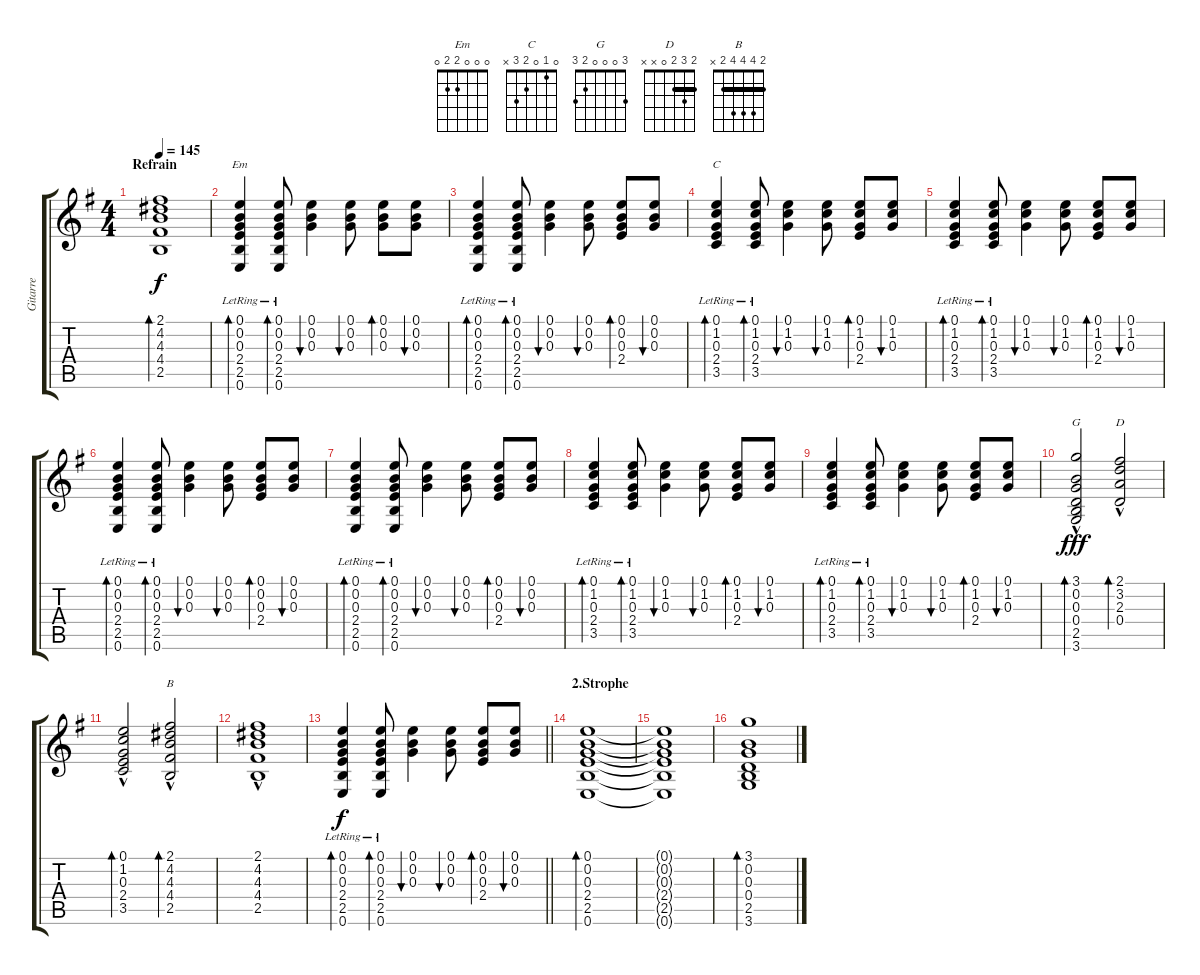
\track ("Gitarre " "Gitarre ") {instrument acousticguitarsteel}
\staff {score tabs}
\tuning (E4 B3 G3 D3 A2 E2) {hide}
\chord ("Em" 0 0 0 2 2 0)
\chord ("C" 0 1 0 2 3 x)
\chord ("G" 3 0 0 0 2 3)
\chord ("D" 2 3 2 0 x x) {barre 2}
\chord ("B" 2 4 4 4 2 x) {barre 2}
\ts (4 4)
\section ("" "Refrain")
\tempo 145
\clef g2
\ks eminor
(2.1 4.2 4.3 4.4 2.5).1{bd 120 dy f} |
(0.1 0.2 0.3 2.4{lr} 2.5{lr} 0.6{lr}).4{bd 30 ch "Em"} (0.1 0.2 0.3 2.4{lr} 2.5{lr} 0.6{lr}).8{bd 30} (0.1 0.2 0.3).4{bu 120} (0.1 0.2 0.3).8{bu 120} (0.1 0.2 0.3).8{bd 120} (0.1 0.2 0.3).8{bu 120} |
(0.1 0.2 0.3 2.4{lr} 2.5{lr} 0.6{lr}).4{bd 30} (0.1 0.2 0.3 2.4{lr} 2.5{lr} 0.6{lr}).8{bd 30} (0.1 0.2 0.3).4{bu 120} (0.1 0.2 0.3).8{bu 120} (0.1 0.2 0.3 2.4).8{bd 120} (0.1 0.2 0.3).8{bu 120} |
(0.1 1.2 0.3 2.4{lr} 3.5{lr}).4{bd 30 ch "C"} (0.1 1.2 0.3 2.4{lr} 3.5{lr}).8{bd 30} (0.1 1.2 0.3).4{bu 30} (0.1 1.2 0.3).8{bu 30} (0.1 1.2 0.3 2.4).8{bd 30} (0.1 1.2 0.3).8{bu 30} |
(0.1 1.2 0.3 2.4{lr} 3.5{lr}).4{bd 30} (0.1 1.2 0.3 2.4{lr} 3.5{lr}).8{bd 30} (0.1 1.2 0.3).4{bu 30} (0.1 1.2 0.3).8{bu 30} (0.1 1.2 0.3 2.4).8{bd 30} (0.1 1.2 0.3).8{bu 30} |
(0.1 0.2 0.3 2.4{lr} 2.5{lr} 0.6{lr}).4{bd 30} (0.1 0.2 0.3 2.4{lr} 2.5{lr} 0.6{lr}).8{bd 30} (0.1 0.2 0.3).4{bu 120} (0.1 0.2 0.3).8{bu 120} (0.1 0.2 0.3 2.4).8{bd 120} (0.1 0.2 0.3).8{bu 120} |
(0.1 0.2 0.3 2.4{lr} 2.5{lr} 0.6{lr}).4{bd 30} (0.1 0.2 0.3 2.4{lr} 2.5{lr} 0.6{lr}).8{bd 30} (0.1 0.2 0.3).4{bu 120} (0.1 0.2 0.3).8{bu 120} (0.1 0.2 0.3 2.4).8{bd 120} (0.1 0.2 0.3).8{bu 120} |
(0.1 1.2 0.3 2.4{lr} 3.5{lr}).4{bd 30} (0.1 1.2 0.3 2.4{lr} 3.5{lr}).8{bd 30} (0.1 1.2 0.3).4{bu 30} (0.1 1.2 0.3).8{bu 30} (0.1 1.2 0.3 2.4).8{bd 30} (0.1 1.2 0.3).8{bu 30} |
(0.1 1.2 0.3 2.4{lr} 3.5{lr}).4{bd 30} (0.1 1.2 0.3 2.4{lr} 3.5{lr}).8{bd 30} (0.1 1.2 0.3).4{bu 30} (0.1 1.2 0.3).8{bu 30} (0.1 1.2 0.3 2.4).8{bd 30} (0.1 1.2 0.3).8{bu 30} |
(3.1{hac} 0.2{hac} 0.3{hac} 0.4{hac} 2.5{hac} 3.6{hac}).2{bd 30 ch "G" dy fff} (2.1{hac} 3.2{hac} 2.3{hac} 0.4{hac}).2{bd 30 ch "D"} |
(0.1{hac} 1.2{hac} 0.3{hac} 2.4{hac} 3.5{hac}).2{bd 30} (2.1{hac} 4.2{hac} 4.3{hac} 4.4{hac} 2.5{hac}).2{bd 30 ch "B"} |
(2.1{hac} 4.2{hac} 4.3{hac} 4.4{hac} 2.5{hac}).1 |
\barLineRight lightlight
(0.1 0.2 0.3 2.4{lr} 2.5{lr} 0.6{lr}).4{bd 30 dy f} (0.1 0.2 0.3 2.4{lr} 2.5{lr} 0.6{lr}).8{bd 30} (0.1 0.2 0.3).4{bu 120} (0.1 0.2 0.3).8{bu 120} (0.1 0.2 0.3 2.4).8{bd 120} (0.1 0.2 0.3).8{bu 120} |
\section ("" "2.Strophe")
(0.1 0.2 0.3 2.4 2.5 0.6).1{bd 240} |
(0.1{t} 0.2{t} 0.3{t} 2.4{t} 2.5{t} 0.6{t}).1 |
(3.1 0.2 0.3 0.4 2.5 3.6).1{bd 240}
